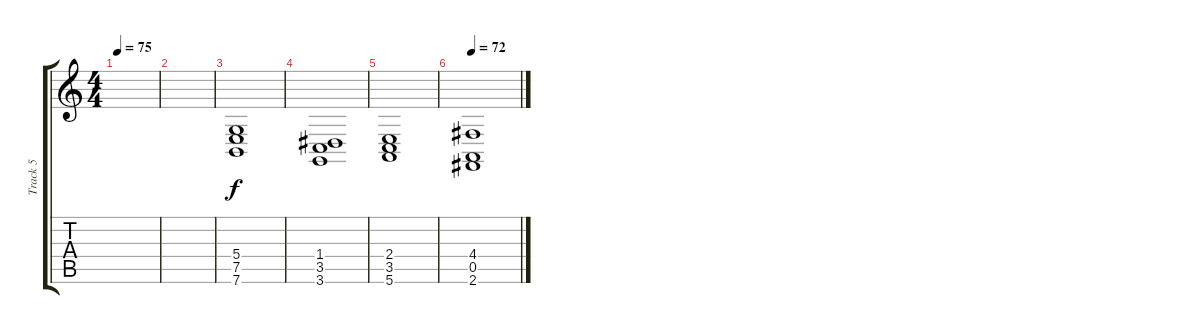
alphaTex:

\track ("Track 5" "Track 5") {instrument churchorgan}
\staff {score tabs}
\tuning (E4 B3 G3 D3 A2 E2) {hide}
\ts (4 4)
\tempo 75
\clef g2
\ks c
|
|
(5.4 7.5 7.6).1 |
(1.4 3.5 3.6).1 |
(2.4 3.5 5.6).1 |
\tempo 72
(4.4 0.5 2.6).1
